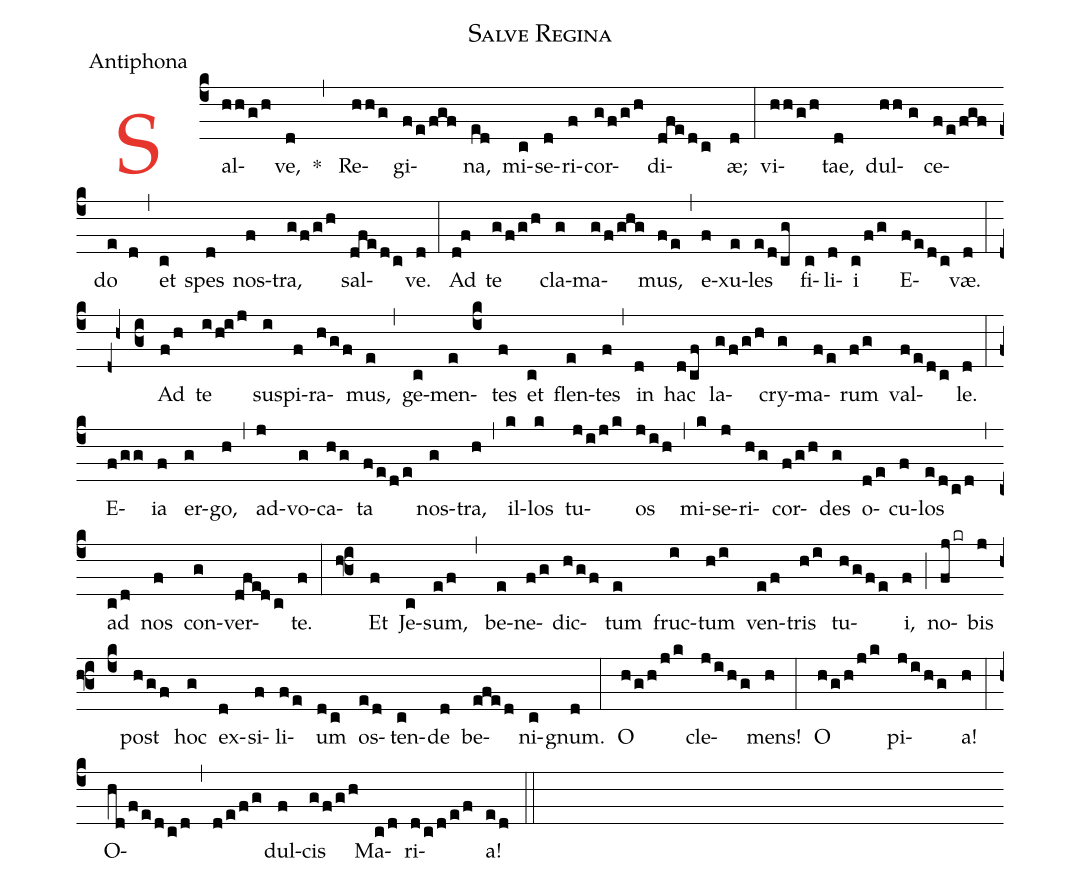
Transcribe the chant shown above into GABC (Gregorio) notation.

name:Salve Regina;
office-part:Antiphona;
%%
(c4)<c>S</c>al-(hh/g/h)ve,(d) * (,) Re-(hh/g)gi-(f!/e/fgf)na,(ed) mi-(c)se-(d)ri-(f)cor-(g!/f/g/h)di-(dfed/c) æ;(d) (:)
vi-(hh/g/h)tae,(d) dul-(hh//g)ce-(f!/e/fgf)do(e d) (,) et(c) spes(d) nos-(f)tra,(g!/f/g/h) sal-(dfed/c)ve.(d) (:)
Ad(d!f) te(g!/f!/g!/h) cla-(g)ma-(g!/f/ghg)mus,(f/e) (,) e-(f)xu-(e)les(e!/d/cg) fi-(c)li-(d)i(c/f!/g) E-(f!/e!/d!/c)væ.(d) (:)
(d+h+)(c3)Ad(f/h) te(i!/h!i!/j) sus(i)pi-(f)ra-(h!/g!/f)mus,(e) (,) ge-(c)men-(e)(c4)tes(f) et(c) flen-(e)tes(f) (,) in(d) hac(d!/cf) la-(g!/f!/g!/h)cry-(g)ma-(f!/e)rum(f!/g) val-(f!/e!/d!/c)le.(d) (:)
E-(f/gg)ia(f) er-(g)go,(h) (,) ad-(j)vo-(g)ca-(h!/g)ta(f!/e!/d!/e) nos-(g)tra,(h) (,)
il-(k)los(k) tu-(j!/i!/j!/k)os(j!/i!/h) (,) mi-(k)se-(j)ri-(h!/g)cor-(f!/g!/h)des(g) o-(d!/e)cu-(f)los(e!/d!/c!/d) (,)
ad(c/d) nos(f) con-(g)ver-(dfe!d!/c)te.(f) (:)
(f3)Et(f) Je-(c)sum, (e!/f)(,) be-(e)ne-(f!/g)dic-(h!/g!/f)tum(e) fruc-(i)tum(h!/i) ven-(e!/f)tris(h!/i) tu-(h/g!/f!/e)i,(f) (;)
no-(fj/kr)bis(j) (c4)post(h!/g!/f) hoc(g) ex-(d)si-(f)li-(f!/e)um(d!/c) os-(e!/d)ten-(c)de(d) be-(efed)ni-(c)gnum.(d) (:)
O(h!/g!/h!/j!/k) cle-(j!/i!/h!/g)mens!(h) (:) O(h!/g!/h!/j!/k) pi-(j!/i!/h!/g)a! (h) (:) O(hd!/f!/e!/d!/c!/d)(,)(d!/e!/f!/g) dul-(f)cis(g!/f!/g!/h) Ma-(c!/d)ri-(d!/c!/d!/e!/f)a!(e!/d) (::)
